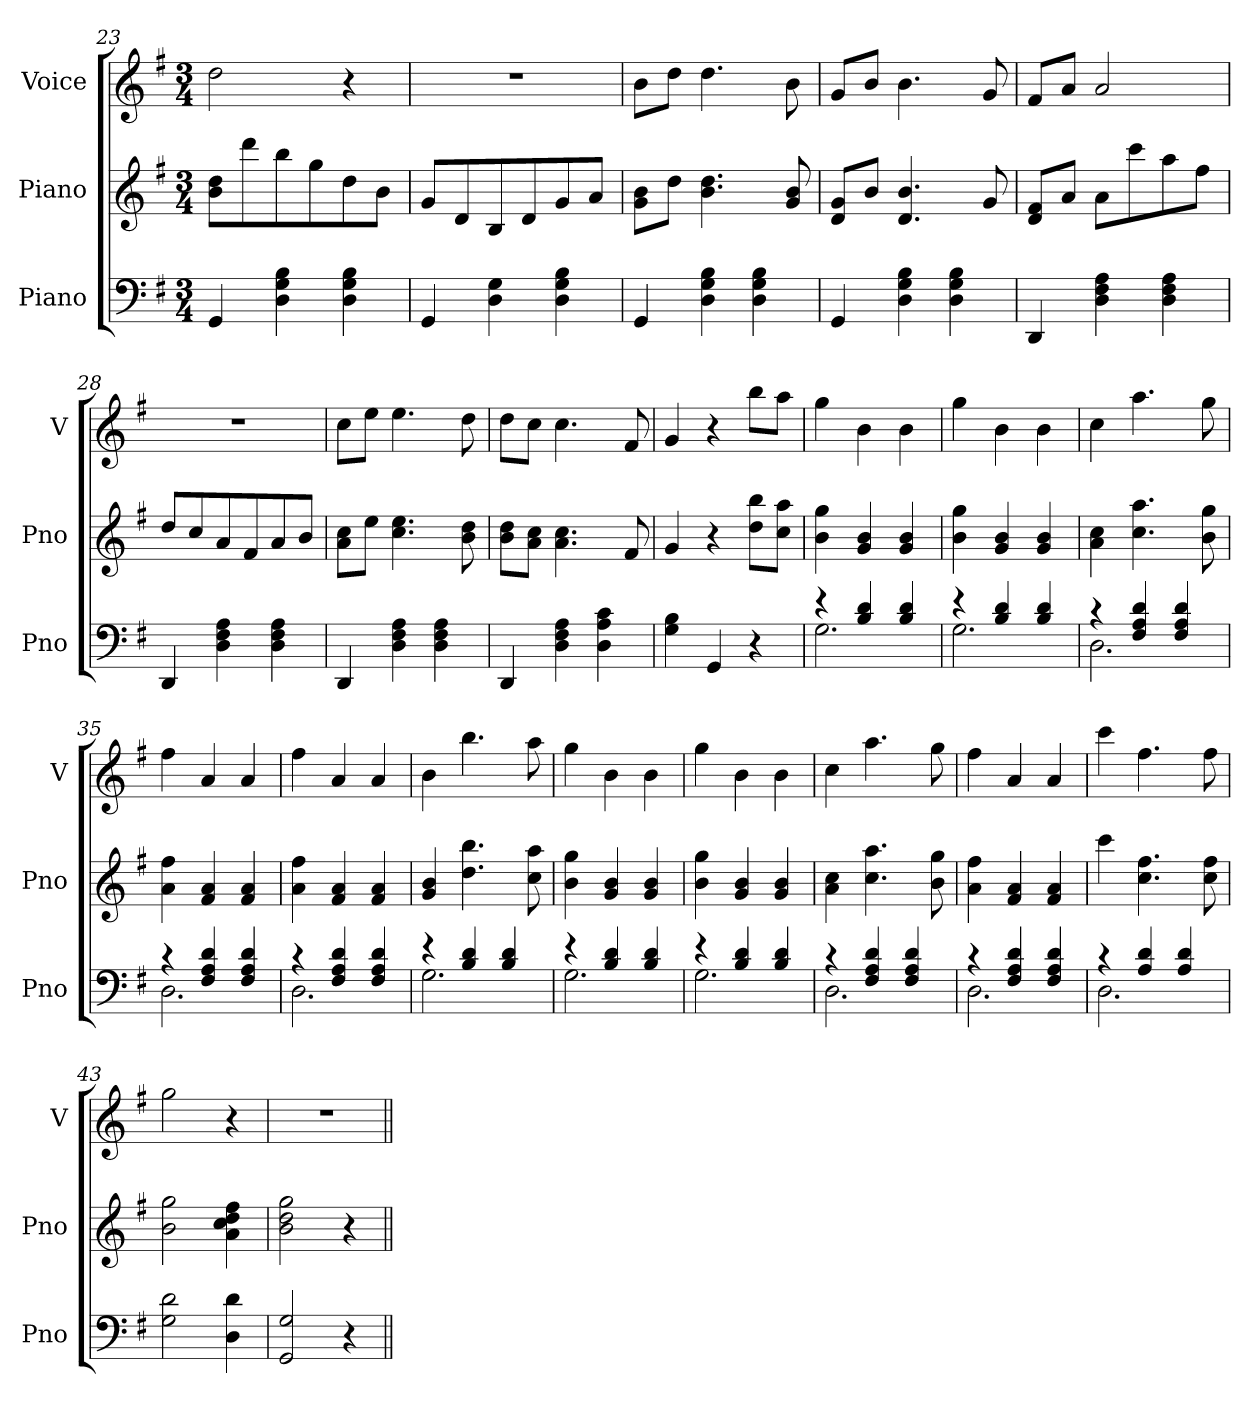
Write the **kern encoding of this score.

**kern	**kern	**kern
*part3	*part2	*part1
*staff3	*staff2	*staff1
*I"Piano	*I"Piano	*I"Voice
*I'Pno	*I'Pno	*I'V
*clefF4	*clefG2	*clefG2
*k[f#]	*k[f#]	*k[f#]
*M3/4	*M3/4	*M3/4
=23	=23	=23
4GG/	8b\ 8dd\L	2dd\
.	8ddd\	.
4D\ 4G\ 4B\	8bb\	.
.	8gg\	.
4D\ 4G\ 4B\	8dd\	4r
.	8b\J	.
!!LO:PB:g=z
=24	=24	=24
4GG/	8g/L	2.r
.	8d/	.
4D\ 4G\	8B/	.
.	8d/	.
4D\ 4G\ 4B\	8g/	.
.	8a/J	.
=25	=25	=25
4GG/	8g\ 8b\L	8b\L
.	8dd\J	8dd\J
4D\ 4G\ 4B\	4.b\ 4.dd\	4.dd\
4D\ 4G\ 4B\	.	.
.	8g/ 8b/	8b\
=26	=26	=26
4GG/	8d/ 8g/L	8g/L
.	8b/J	8b/J
4D\ 4G\ 4B\	4.d/ 4.b/	4.b\
4D\ 4G\ 4B\	.	.
.	8g/	8g/
=27	=27	=27
4DD/	8d/ 8f#/L	8f#/L
.	8a/J	8a/J
4D\ 4F#\ 4A\	8a\L	2a/
.	8ccc\	.
4D\ 4F#\ 4A\	8aa\	.
.	8ff#\J	.
=28	=28	=28
4DD/	8dd/L	2.r
.	8cc/	.
4D\ 4F#\ 4A\	8a/	.
.	8f#/	.
4D\ 4F#\ 4A\	8a/	.
.	8b/J	.
=29	=29	=29
4DD/	8a\ 8cc\L	8cc\L
.	8ee\J	8ee\J
4D\ 4F#\ 4A\	4.cc\ 4.ee\	4.ee\
4D\ 4F#\ 4A\	.	.
.	8b\ 8dd\	8dd\
!!LO:LB:g=z
=30	=30	=30
4DD/	8b\ 8dd\L	8dd\L
.	8a\ 8cc\J	8cc\J
4D\ 4F#\ 4A\	4.a\ 4.cc\	4.cc\
4D\ 4A\ 4c\	.	.
.	8f#/	8f#/
=31	=31	=31
4G\ 4B\	4g/	4g/
4GG/	4r	4r
4r	8dd\ 8bb\L	8bb\L
.	8cc\ 8aa\J	8aa\J
=32	=32	=32
*^	*	*
4r	2.G\	4b\ 4gg\	4gg\
4B/ 4d/	.	4g/ 4b/	4b\
4B/ 4d/	.	4g/ 4b/	4b\
=33	=33	=33	=33
4r	2.G\	4b\ 4gg\	4gg\
4B/ 4d/	.	4g/ 4b/	4b\
4B/ 4d/	.	4g/ 4b/	4b\
=34	=34	=34	=34
4r	2.D\	4a\ 4cc\	4cc\
4F#/ 4A/ 4d/	.	4.cc\ 4.aa\	4.aa\
4F#/ 4A/ 4d/	.	.	.
.	.	8b\ 8gg\	8gg\
=35	=35	=35	=35
4r	2.D\	4a\ 4ff#\	4ff#\
4F#/ 4A/ 4d/	.	4f#/ 4a/	4a/
4F#/ 4A/ 4d/	.	4f#/ 4a/	4a/
=36	=36	=36	=36
4r	2.D\	4a\ 4ff#\	4ff#\
4F#/ 4A/ 4d/	.	4f#/ 4a/	4a/
4F#/ 4A/ 4d/	.	4f#/ 4a/	4a/
!!LO:LB:g=z
=37	=37	=37	=37
4r	2.G\	4g/ 4b/	4b\
4B/ 4d/	.	4.dd\ 4.bb\	4.bb\
4B/ 4d/	.	.	.
.	.	8cc\ 8aa\	8aa\
=38	=38	=38	=38
4r	2.G\	4b\ 4gg\	4gg\
4B/ 4d/	.	4g/ 4b/	4b\
4B/ 4d/	.	4g/ 4b/	4b\
=39	=39	=39	=39
4r	2.G\	4b\ 4gg\	4gg\
4B/ 4d/	.	4g/ 4b/	4b\
4B/ 4d/	.	4g/ 4b/	4b\
=40	=40	=40	=40
4r	2.D\	4a\ 4cc\	4cc\
4F#/ 4A/ 4d/	.	4.cc\ 4.aa\	4.aa\
4F#/ 4A/ 4d/	.	.	.
.	.	8b\ 8gg\	8gg\
=41	=41	=41	=41
4r	2.D\	4a\ 4ff#\	4ff#\
4F#/ 4A/ 4d/	.	4f#/ 4a/	4a/
4F#/ 4A/ 4d/	.	4f#/ 4a/	4a/
=42	=42	=42	=42
4r	2.D\	4ccc\	4ccc\
4A/ 4d/	.	4.cc\ 4.ff#\	4.ff#\
4A/ 4d/	.	.	.
.	.	8cc\ 8ff#\	8ff#\
*v	*v	*	*
=43	=43	=43
2G\ 2d\	2b\ 2gg\	2gg\
4D\ 4d\	4a\ 4cc\ 4dd\ 4ff#\	4r
!!LO:LB:g=z
=44	=44	=44
2GG/ 2G/	2b\ 2dd\ 2gg\	2.r
4r	4r	.
=||	=||	=||
*-	*-	*-
